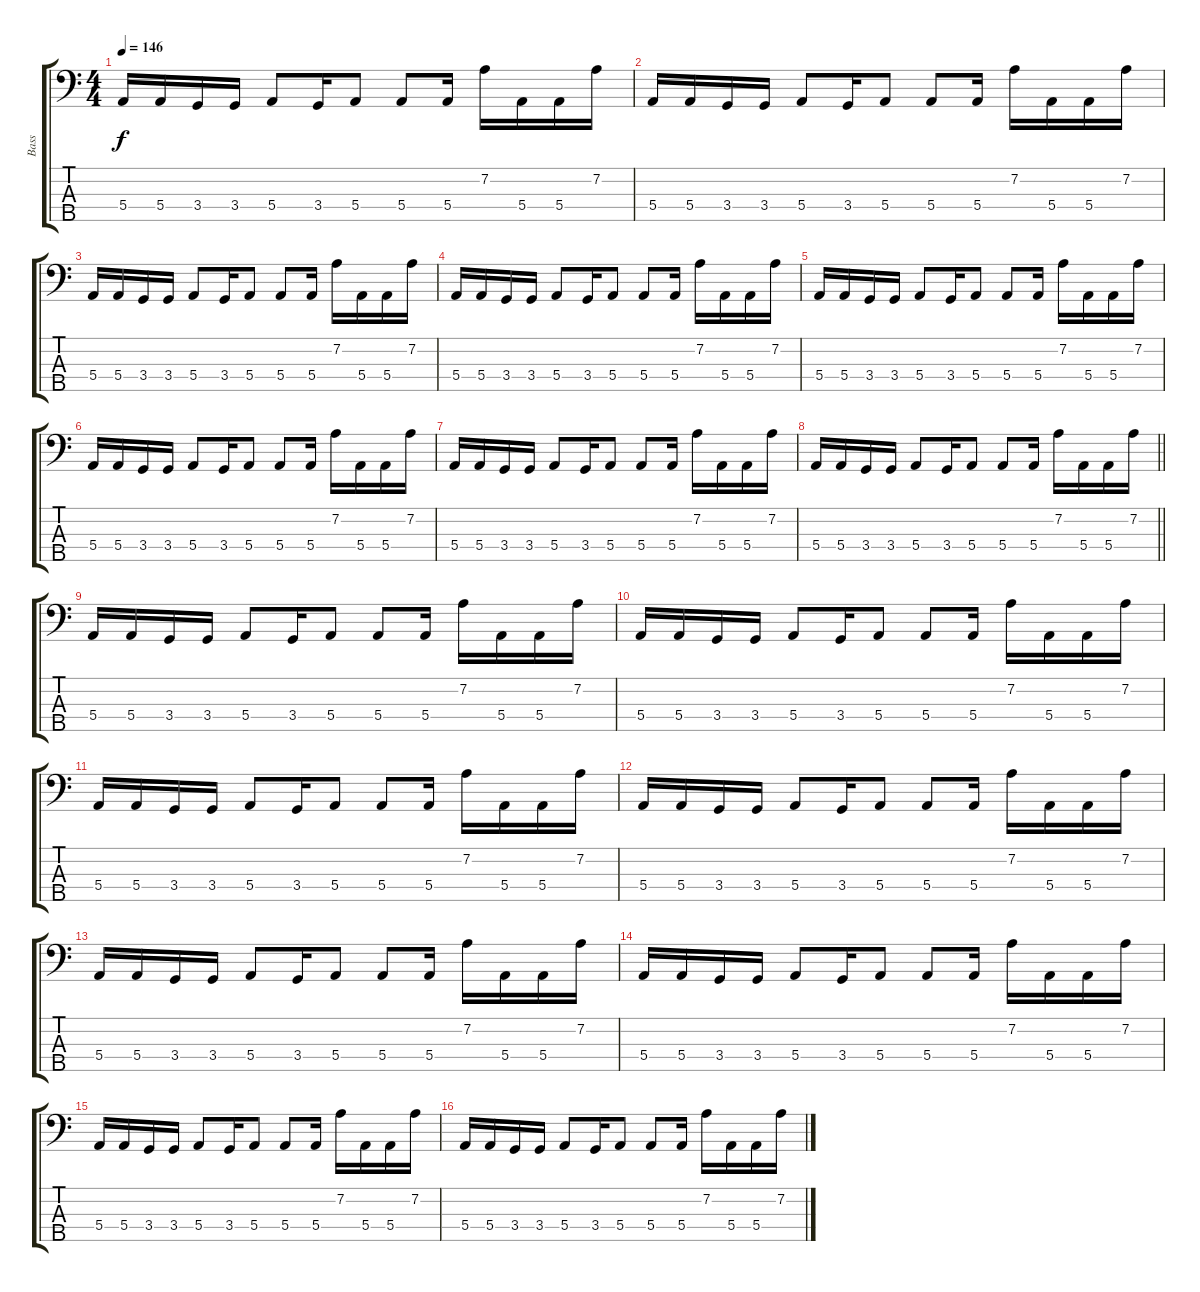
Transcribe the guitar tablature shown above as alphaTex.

\track ("Bass" "Bass") {instrument synthbass1}
\staff {score tabs}
\tuning (G2 D2 A1 E1 B0) {hide}
\ts (4 4)
\tempo 146
\clef f4
\ks c
5.4.16{dy f} 5.4.16 3.4.16 3.4.16 5.4.8 3.4.16 5.4.8 5.4.8 5.4.16 7.2.16 5.4.16 5.4.16 7.2.16 |
5.4.16 5.4.16 3.4.16 3.4.16 5.4.8 3.4.16 5.4.8 5.4.8 5.4.16 7.2.16 5.4.16 5.4.16 7.2.16 |
5.4.16 5.4.16 3.4.16 3.4.16 5.4.8 3.4.16 5.4.8 5.4.8 5.4.16 7.2.16 5.4.16 5.4.16 7.2.16 |
5.4.16 5.4.16 3.4.16 3.4.16 5.4.8 3.4.16 5.4.8 5.4.8 5.4.16 7.2.16 5.4.16 5.4.16 7.2.16 |
5.4.16 5.4.16 3.4.16 3.4.16 5.4.8 3.4.16 5.4.8 5.4.8 5.4.16 7.2.16 5.4.16 5.4.16 7.2.16 |
5.4.16 5.4.16 3.4.16 3.4.16 5.4.8 3.4.16 5.4.8 5.4.8 5.4.16 7.2.16 5.4.16 5.4.16 7.2.16 |
5.4.16 5.4.16 3.4.16 3.4.16 5.4.8 3.4.16 5.4.8 5.4.8 5.4.16 7.2.16 5.4.16 5.4.16 7.2.16 |
\barLineRight lightlight
5.4.16 5.4.16 3.4.16 3.4.16 5.4.8 3.4.16 5.4.8 5.4.8 5.4.16 7.2.16 5.4.16 5.4.16 7.2.16 |
5.4.16 5.4.16 3.4.16 3.4.16 5.4.8 3.4.16 5.4.8 5.4.8 5.4.16 7.2.16 5.4.16 5.4.16 7.2.16 |
5.4.16 5.4.16 3.4.16 3.4.16 5.4.8 3.4.16 5.4.8 5.4.8 5.4.16 7.2.16 5.4.16 5.4.16 7.2.16 |
5.4.16 5.4.16 3.4.16 3.4.16 5.4.8 3.4.16 5.4.8 5.4.8 5.4.16 7.2.16 5.4.16 5.4.16 7.2.16 |
5.4.16 5.4.16 3.4.16 3.4.16 5.4.8 3.4.16 5.4.8 5.4.8 5.4.16 7.2.16 5.4.16 5.4.16 7.2.16 |
5.4.16 5.4.16 3.4.16 3.4.16 5.4.8 3.4.16 5.4.8 5.4.8 5.4.16 7.2.16 5.4.16 5.4.16 7.2.16 |
5.4.16 5.4.16 3.4.16 3.4.16 5.4.8 3.4.16 5.4.8 5.4.8 5.4.16 7.2.16 5.4.16 5.4.16 7.2.16 |
5.4.16 5.4.16 3.4.16 3.4.16 5.4.8 3.4.16 5.4.8 5.4.8 5.4.16 7.2.16 5.4.16 5.4.16 7.2.16 |
5.4.16 5.4.16 3.4.16 3.4.16 5.4.8 3.4.16 5.4.8 5.4.8 5.4.16 7.2.16 5.4.16 5.4.16 7.2.16
